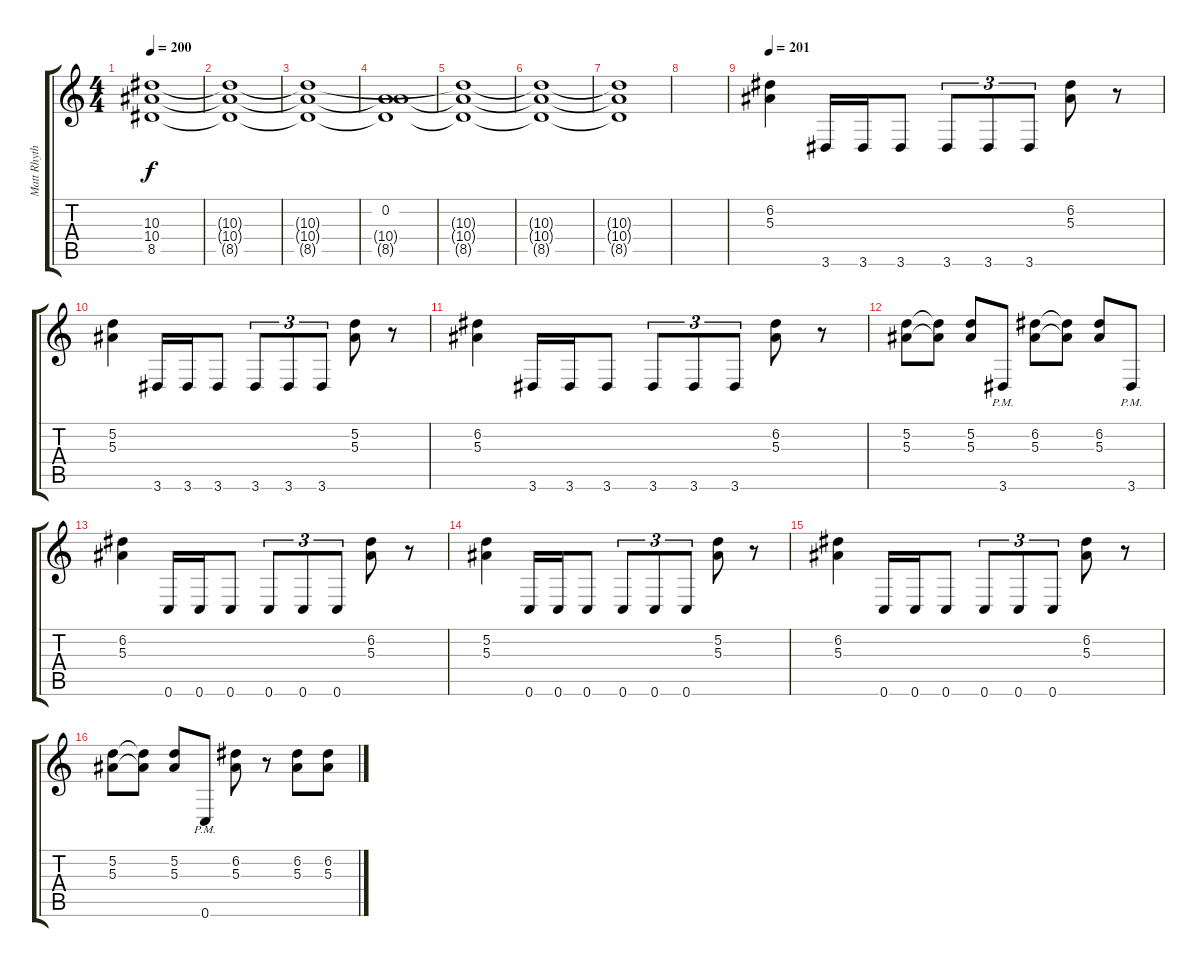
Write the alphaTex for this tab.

\track ("Matt Rhythm" "Matt Rhyth") {instrument distortionguitar}
\staff {score tabs}
\tuning (D4 A3 F3 C3 G2 C2) {hide}
\ts (4 4)
\tempo 200
\clef g2
\ks c
(10.3 10.4 8.5).1{dy f} |
(10.3{t} 10.4{t} 8.5{t}).1 |
(10.3{t} 10.4{t} 8.5{t}).1 |
(0.2 10.4{t} 8.5{t}).1 |
(10.3{t} 10.4{t} 8.5{t}).1 |
(10.3{t} 10.4{t} 8.5{t}).1 |
(10.3{t} 10.4{t} 8.5{t}).1 |
|
\tempo 200
\tempo 201
(6.2 5.3).4 3.6.16 3.6.16 3.6.8 3.6.8{tu (3 2)} 3.6.8{tu (3 2)} 3.6.8{tu (3 2)} (6.2 5.3).8 r.8 |
(5.2 5.3).4 3.6.16 3.6.16 3.6.8 3.6.8{tu (3 2)} 3.6.8{tu (3 2)} 3.6.8{tu (3 2)} (5.2 5.3).8 r.8 |
(6.2 5.3).4 3.6.16 3.6.16 3.6.8 3.6.8{tu (3 2)} 3.6.8{tu (3 2)} 3.6.8{tu (3 2)} (6.2 5.3).8 r.8 |
(5.2 5.3).8 (5.2{t} 5.3{t}).8 (5.2 5.3).8 3.6{pm}.8 (6.2 5.3).8 (6.2{t} 5.3{t}).8 (6.2 5.3).8 3.6{pm}.8 |
(6.2 5.3).4 0.6.16 0.6.16 0.6.8 0.6.8{tu (3 2)} 0.6.8{tu (3 2)} 0.6.8{tu (3 2)} (6.2 5.3).8 r.8 |
(5.2 5.3).4 0.6.16 0.6.16 0.6.8 0.6.8{tu (3 2)} 0.6.8{tu (3 2)} 0.6.8{tu (3 2)} (5.2 5.3).8 r.8 |
(6.2 5.3).4 0.6.16 0.6.16 0.6.8 0.6.8{tu (3 2)} 0.6.8{tu (3 2)} 0.6.8{tu (3 2)} (6.2 5.3).8 r.8 |
(5.2 5.3).8 (5.2{t} 5.3{t}).8 (5.2 5.3).8 0.6{pm}.8 (6.2 5.3).8 r.8 (6.2 5.3).8 (6.2 5.3).8
